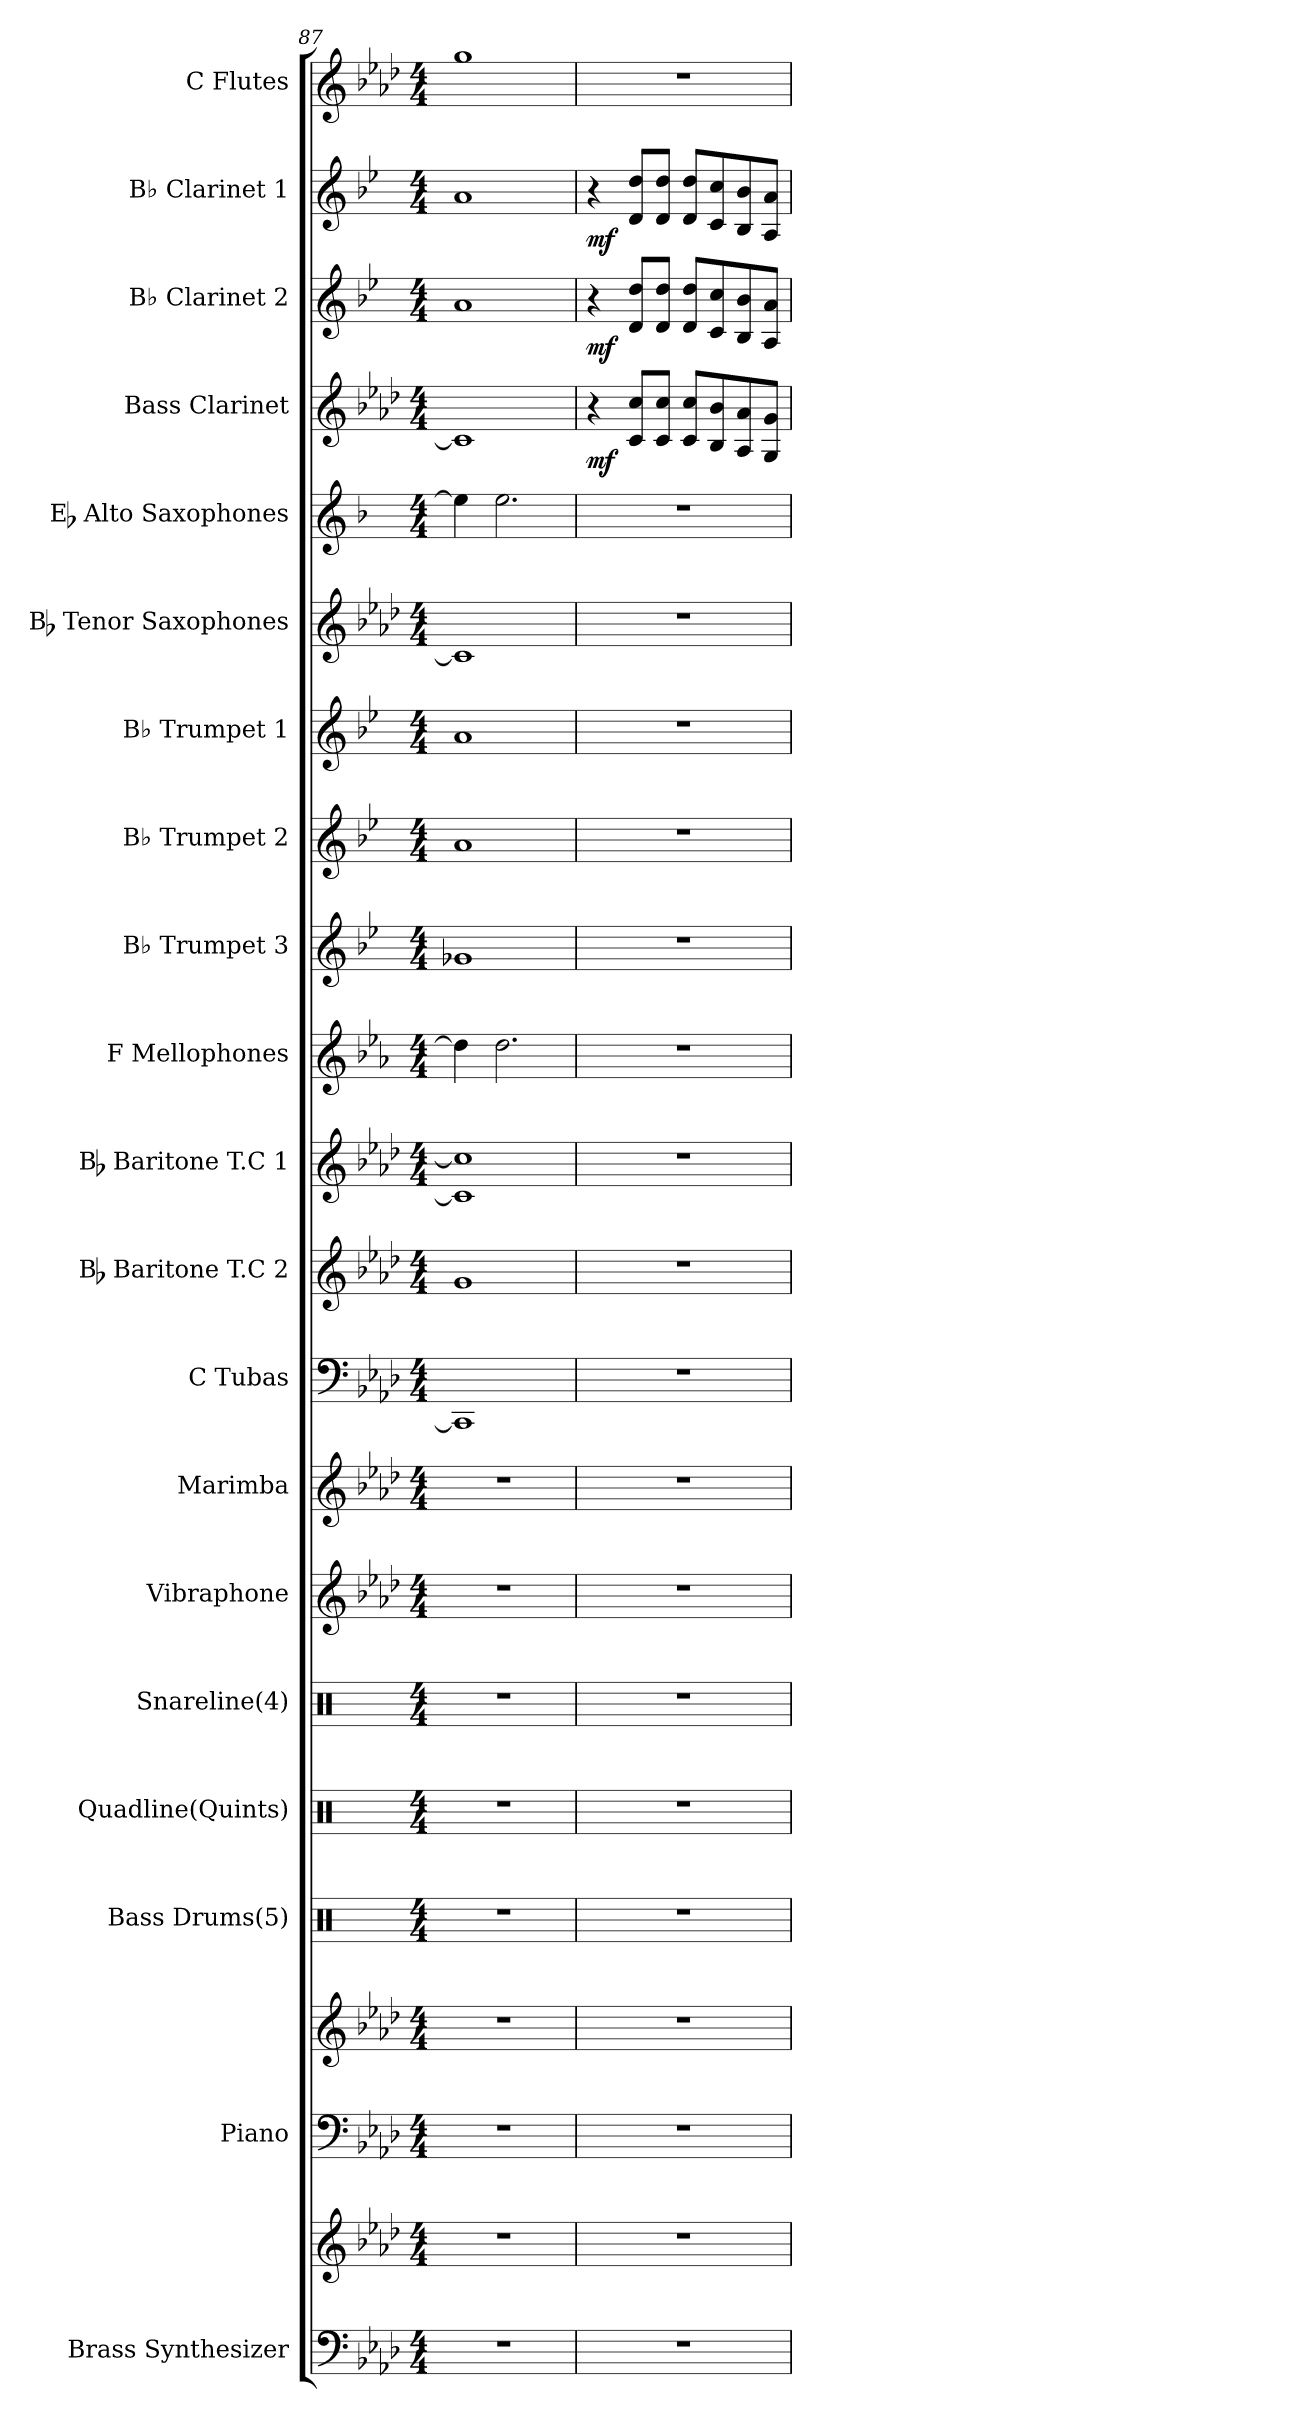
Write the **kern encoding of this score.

**kern	**kern	**kern	**kern	**kern	**kern	**kern	**kern	**kern	**kern	**kern	**kern	**kern	**kern	**kern	**kern	**kern	**kern	**kern	**dynam	**kern	**dynam	**kern	**dynam	**kern
*part20	*part20	*part19	*part19	*part18	*part17	*part16	*part15	*part14	*part13	*part12	*part11	*part10	*part9	*part8	*part7	*part6	*part5	*part4	*part4	*part3	*part3	*part2	*part2	*part1
*staff22	*staff21	*staff20	*staff19	*staff18	*staff17	*staff16	*staff15	*staff14	*staff13	*staff12	*staff11	*staff10	*staff9	*staff8	*staff7	*staff6	*staff5	*staff4	*staff4	*staff3	*staff3	*staff2	*staff2	*staff1
*I"Brass Synthesizer	*	*I"Piano	*	*I"Bass Drums(5)	*I"Quadline(Quints)	*I"Snareline(4)	*I"Vibraphone	*I"Marimba	*I"C Tubas	*I"Bb Baritone T.C 2	*I"Bb Baritone T.C 1	*I"F Mellophones	*I"B♭ Trumpet 3	*I"B♭ Trumpet 2	*I"B♭ Trumpet 1	*I"Bb Tenor Saxophones	*I"Eb Alto Saxophones	*I"Bass Clarinet	*	*I"B♭ Clarinet 2	*	*I"B♭ Clarinet 1	*	*I"C Flutes
*I'Synth.	*	*I'Pno.	*	*I'BD	*	*	*	*I'Marimba	*I'Tubas	*I'Baritone T.C 2	*I'Baritone T.C 1	*I'Mello	*I'B♭ Tpt. 3	*I'B♭ Tpt. 2	*I'B♭ Tpt. 1	*I'Tenor Saxes	*I'Alto Saxes	*I'B. Cl.	*	*I'B♭ Cl. 2	*	*I'B♭ Cl. 1	*	*I'Flutes
!!LO:PB:g=z
*clefF4	*clefG2	*clefF4	*clefG2	*clefX	*clefX	*clefX	*clefG2	*clefG2	*clefF4	*clefG2	*clefG2	*clefG2	*clefG2	*clefG2	*clefG2	*clefG2	*clefG2	*clefG2	*	*clefG2	*	*clefG2	*	*clefG2
*	*	*	*	*	*	*	*	*	*	*ITrd8c14	*ITrd8c14	*ITrd4c7	*ITrd1c2	*ITrd1c2	*ITrd1c2	*ITrd8c14	*ITrd5c9	*ITrd8c14	*	*ITrd1c2	*	*ITrd1c2	*	*
*k[b-e-a-d-]	*k[b-e-a-d-]	*k[b-e-a-d-]	*k[b-e-a-d-]	*k[]	*k[]	*k[]	*k[b-e-a-d-]	*k[b-e-a-d-]	*k[b-e-a-d-]	*k[b-e-a-d-]	*k[b-e-a-d-]	*k[b-e-a-d-]	*k[b-e-a-d-]	*k[b-e-a-d-]	*k[b-e-a-d-]	*k[b-e-a-d-]	*k[b-e-a-d-]	*k[b-e-a-d-]	*	*k[b-e-a-d-]	*	*k[b-e-a-d-]	*	*k[b-e-a-d-]
*M4/4	*M4/4	*M4/4	*M4/4	*M4/4	*M4/4	*M4/4	*M4/4	*M4/4	*M4/4	*M4/4	*M4/4	*M4/4	*M4/4	*M4/4	*M4/4	*M4/4	*M4/4	*M4/4	*	*M4/4	*	*M4/4	*	*M4/4
=87	=87	=87	=87	=87	=87	=87	=87	=87	=87	=87	=87	=87	=87	=87	=87	=87	=87	=87	=87	=87	=87	=87	=87	=87
1r	1r	1r	1r	1r	1r	1r	1r	1r	1CC]	1G	1C] 1c]	4g\]	1f-X	1g	1g	1C]	4g\]	1C]	.	1g	.	1g	.	1gg
.	.	.	.	.	.	.	.	.	.	.	.	2.g\	.	.	.	.	2.g\	.	.	.	.	.	.	.
=88	=88	=88	=88	=88	=88	=88	=88	=88	=88	=88	=88	=88	=88	=88	=88	=88	=88	=88	=88	=88	=88	=88	=88	=88
!	!	!	!	!	!	!	!	!	!	!	!	!	!	!	!	!	!	!	!LO:DY:b	!	!LO:DY:b	!	!LO:DY:b	!
1r	1r	1r	1r	1r	1r	1r	1r	1r	1r	1r	1r	1r	1r	1r	1r	1r	1r	4r	mf	4r	mf	4r	mf	1r
.	.	.	.	.	.	.	.	.	.	.	.	.	.	.	.	.	.	8C/ 8c/L	.	8c/ 8cc/L	.	8c/ 8cc/L	.	.
.	.	.	.	.	.	.	.	.	.	.	.	.	.	.	.	.	.	8C/ 8c/J	.	8c/ 8cc/J	.	8c/ 8cc/J	.	.
.	.	.	.	.	.	.	.	.	.	.	.	.	.	.	.	.	.	8C/ 8c/L	.	8c/ 8cc/L	.	8c/ 8cc/L	.	.
.	.	.	.	.	.	.	.	.	.	.	.	.	.	.	.	.	.	8BB-/ 8B-/	.	8B-/ 8b-/	.	8B-/ 8b-/	.	.
.	.	.	.	.	.	.	.	.	.	.	.	.	.	.	.	.	.	8AA-/ 8A-/	.	8A-/ 8a-/	.	8A-/ 8a-/	.	.
.	.	.	.	.	.	.	.	.	.	.	.	.	.	.	.	.	.	8GG/ 8G/J	.	8G/ 8g/J	.	8G/ 8g/J	.	.
=	=	=	=	=	=	=	=	=	=	=	=	=	=	=	=	=	=	=	=	=	=	=	=	=
*-	*-	*-	*-	*-	*-	*-	*-	*-	*-	*-	*-	*-	*-	*-	*-	*-	*-	*-	*-	*-	*-	*-	*-	*-
